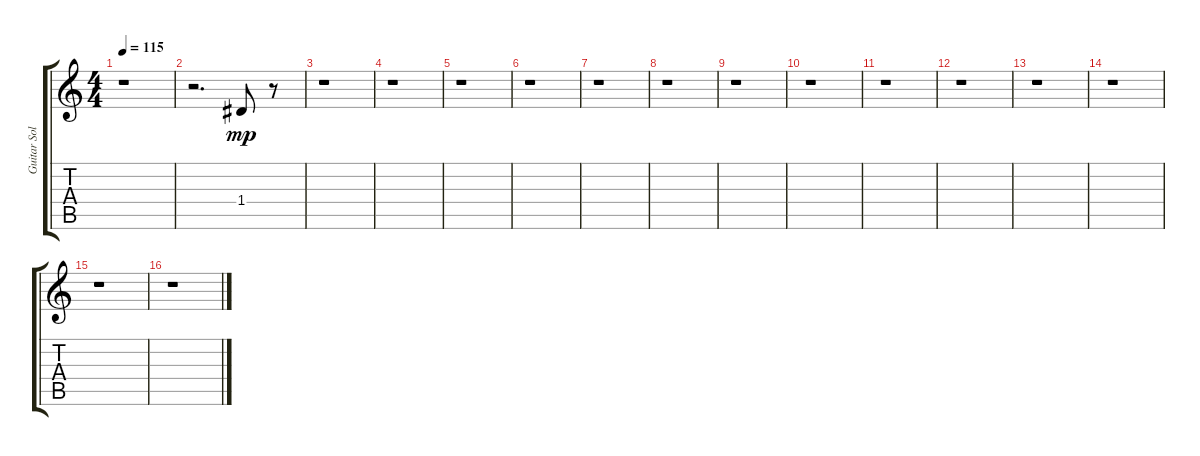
\track ("Guitar Solo" "Guitar Sol") {instrument distortionguitar}
\staff {score tabs}
\tuning (E4 B3 G3 D3 A2 E2) {hide}
\ts (4 4)
\tempo 115
\clef g2
\ks c
r.1{dy f} |
r.2{d} 1.4.8{dy mp} r.8 |
r.1 |
r.1 |
r.1 |
r.1 |
r.1 |
r.1 |
r.1 |
r.1 |
r.1 |
r.1 |
r.1 |
r.1 |
r.1 |
r.1
